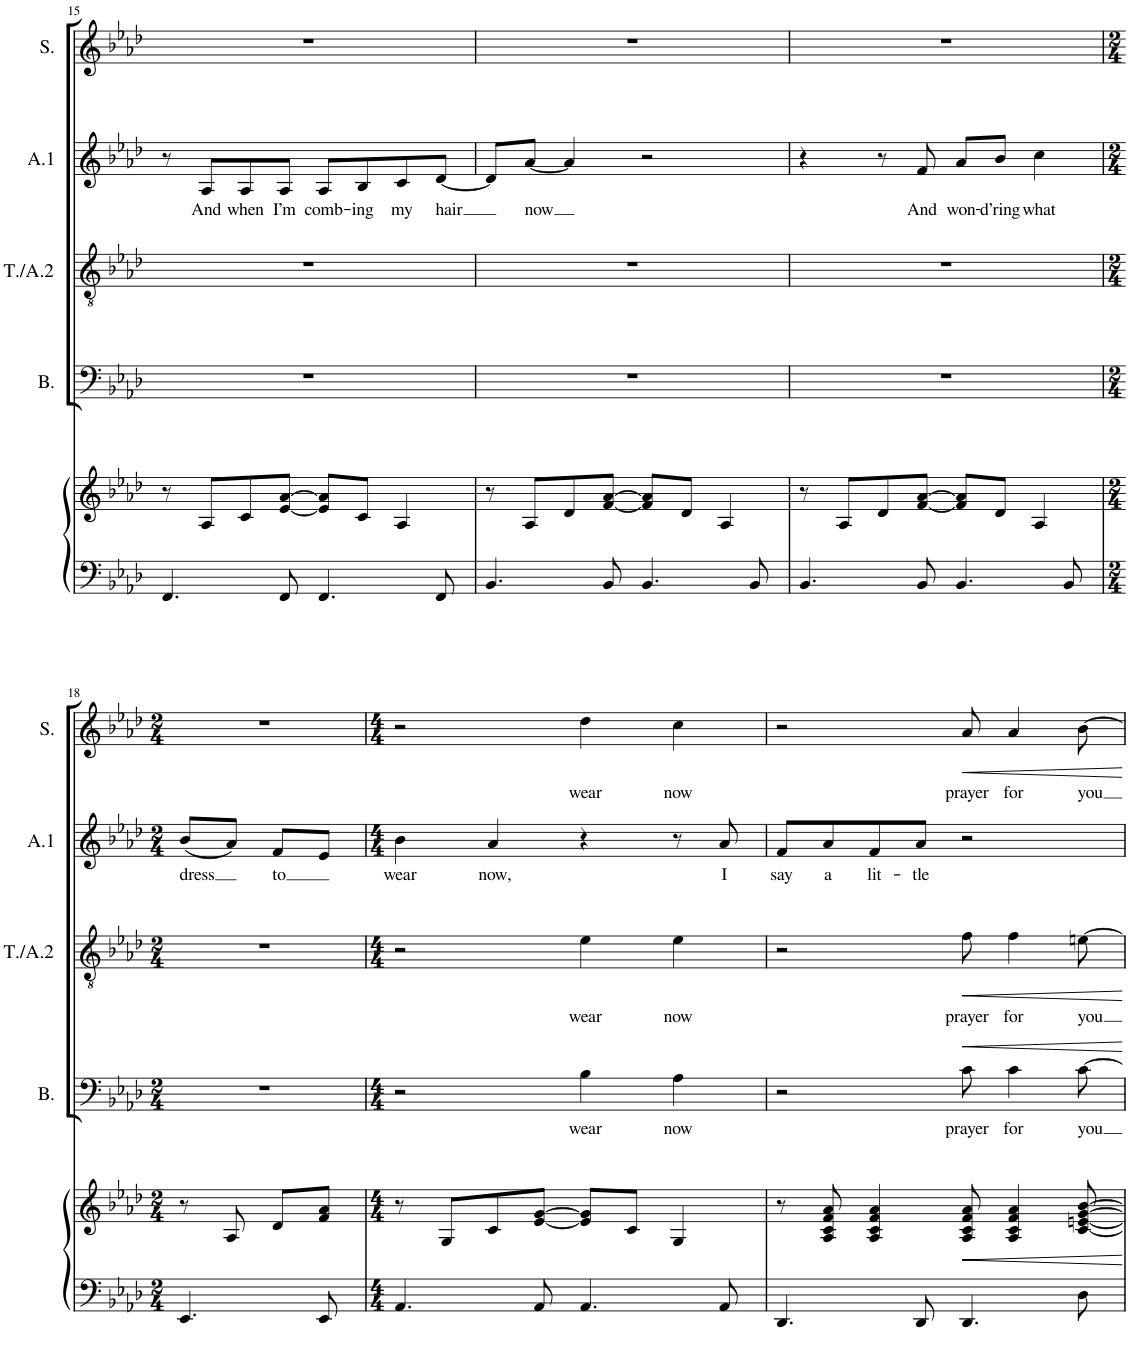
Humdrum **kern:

**kern	**kern	**kern	**text	**kern	**text	**kern	**text	**kern	**text
*part5	*part5	*part4	*part4	*part3	*part3	*part2	*part2	*part1	*part1
*staff6	*staff5	*staff4	*staff4	*staff3	*staff3	*staff2	*staff2	*staff1	*staff1
*I"Piano	*	*I"Bass	*	*I"Tenor/Alto 2	*	*I"Alto 1	*	*I"Soprano	*
*I'Pno	*	*I'B.	*	*I'T./A.2	*	*I'A.1	*	*I'S.	*
!!LO:PB:g=z
*clefF4	*clefG2	*clefF4	*	*clefGv2	*	*clefG2	*	*clefG2	*
*k[b-e-a-d-]	*k[b-e-a-d-]	*k[b-e-a-d-]	*	*k[b-e-a-d-]	*	*k[b-e-a-d-]	*	*k[b-e-a-d-]	*
*M4/4	*M4/4	*M4/4	*	*M4/4	*	*M4/4	*	*M4/4	*
=15	=15	=15	=15	=15	=15	=15	=15	=15	=15
4.FF/	8r	1r	.	1r	.	8r	.	1r	.
!	!	!	!	!	!	!	!LO:LY:b	!	!
.	8A-/L	.	.	.	.	8A-/L	And	.	.
!	!	!	!	!	!	!	!LO:LY:b	!	!
.	8c/	.	.	.	.	8A-/	when	.	.
!	!	!	!	!	!	!	!LO:LY:b	!	!
8FF/	[8e-/ [8a-/J	.	.	.	.	8A-/J	I’m	.	.
!	!	!	!	!	!	!	!LO:LY:b	!	!
4.FF/	8e-/] 8a-/]L	.	.	.	.	8A-/L	comb-	.	.
!	!	!	!	!	!	!	!LO:LY:b	!	!
.	8c/J	.	.	.	.	8B-/	-ing	.	.
!	!	!	!	!	!	!	!LO:LY:b	!	!
.	4A-/	.	.	.	.	8c/	my	.	.
!	!	!	!	!	!	!	!LO:LY:b	!	!
8FF/	.	.	.	.	.	[8d-/J	hair	.	.
=16	=16	=16	=16	=16	=16	=16	=16	=16	=16
4.BB-/	8r	1r	.	1r	.	8d-/L]	.	1r	.
!	!	!	!	!	!	!	!LO:LY:b	!	!
.	8A-/L	.	.	.	.	[8a-/J	now	.	.
.	8d-/	.	.	.	.	4a-/]	.	.	.
8BB-/	[8f/ [8a-/J	.	.	.	.	.	.	.	.
4.BB-/	8f/] 8a-/]L	.	.	.	.	2r	.	.	.
.	8d-/J	.	.	.	.	.	.	.	.
.	4A-/	.	.	.	.	.	.	.	.
8BB-/	.	.	.	.	.	.	.	.	.
=17	=17	=17	=17	=17	=17	=17	=17	=17	=17
4.BB-/	8r	1r	.	1r	.	4r	.	1r	.
.	8A-/L	.	.	.	.	.	.	.	.
.	8d-/	.	.	.	.	8r	.	.	.
!	!	!	!	!	!	!	!LO:LY:b	!	!
8BB-/	[8f/ [8a-/J	.	.	.	.	8f/	And	.	.
!	!	!	!	!	!	!	!LO:LY:b	!	!
4.BB-/	8f/] 8a-/]L	.	.	.	.	8a-/L	won-	.	.
!	!	!	!	!	!	!	!LO:LY:b	!	!
.	8d-/J	.	.	.	.	8b-/J	-d’ring	.	.
!	!	!	!	!	!	!	!LO:LY:b	!	!
.	4A-/	.	.	.	.	4cc\	what	.	.
8BB-/	.	.	.	.	.	.	.	.	.
!!LO:LB:g=z
=18	=18	=18	=18	=18	=18	=18	=18	=18	=18
*M2/4	*M2/4	*M2/4	*	*M2/4	*	*M2/4	*	*M2/4	*
!	!	!	!	!	!	!	!LO:LY:b	!	!
4.EE-/	8r	2r	.	2r	.	(8b-/L	dress	2r	.
.	8A-/	.	.	.	.	8a-/J)	.	.	.
!	!	!	!	!	!	!	!LO:LY:b	!	!
.	8d-/L	.	.	.	.	8f/L	to	.	.
8EE-/	8f/ 8a-/J	.	.	.	.	8e-/J	.	.	.
=19	=19	=19	=19	=19	=19	=19	=19	=19	=19
*M4/4	*M4/4	*M4/4	*	*M4/4	*	*M4/4	*	*M4/4	*
!	!	!	!	!	!	!	!LO:LY:b	!	!
4.AA-/	8r	2r	.	2r	.	4b-\	wear	2r	.
.	8G/L	.	.	.	.	.	.	.	.
!	!	!	!	!	!	!	!LO:LY:b	!	!
.	8c/	.	.	.	.	4a-/	now,	.	.
8AA-/	[8e-/ [8g/J	.	.	.	.	.	.	.	.
!	!	!	!LO:LY:b	!	!LO:LY:b	!	!	!	!LO:LY:b
4.AA-/	8e-/] 8g/]L	4B-\	wear	4e-\	wear	4r	.	4dd-\	wear
.	8c/J	.	.	.	.	.	.	.	.
!	!	!	!LO:LY:b	!	!LO:LY:b	!	!	!	!LO:LY:b
.	4G/	4A-\	now	4e-\	now	8r	.	4cc\	now
!	!	!	!	!	!	!	!LO:LY:b	!	!
8AA-/	.	.	.	.	.	8a-/	I	.	.
=20	=20	=20	=20	=20	=20	=20	=20	=20	=20
!	!	!	!	!	!	!	!LO:LY:b	!	!
4.DD-/	8r	2r	.	2r	.	8f/L	say	2r	.
!	!	!	!	!	!	!	!LO:LY:b	!	!
.	8A-/ 8c/ 8f/ 8a-/	.	.	.	.	8a-/	a	.	.
!	!	!	!	!	!	!	!LO:LY:b	!	!
.	4A-/ 4c/ 4f/ 4a-/	.	.	.	.	8f/	lit-	.	.
!	!	!	!	!	!	!	!LO:LY:b	!	!
8DD-/	.	.	.	.	.	8a-/J	-tle	.	.
!	!	!	!LO:LY:b	!	!LO:LY:b	!	!	!	!LO:LY:b
4.DD-/	8A-/ 8c/ 8f/ 8a-/	8c\	prayer	8f\	prayer	2r	.	8a-/	prayer
!	!	!	!LO:LY:b	!	!LO:LY:b	!	!	!	!LO:LY:b
.	4A-/ 4c/ 4f/ 4a-/	4c\	for	4f\	for	.	.	4a-/	for
!	!	!	!LO:LY:b	!	!LO:LY:b	!	!	!	!LO:LY:b
8D-\	[8c/ [8en/ [8g/ [8b-/	[8c\	you	[8en\	you	.	.	[8b-\	you
=	=	=	=	=	=	=	=	=	=
*-	*-	*-	*-	*-	*-	*-	*-	*-	*-
